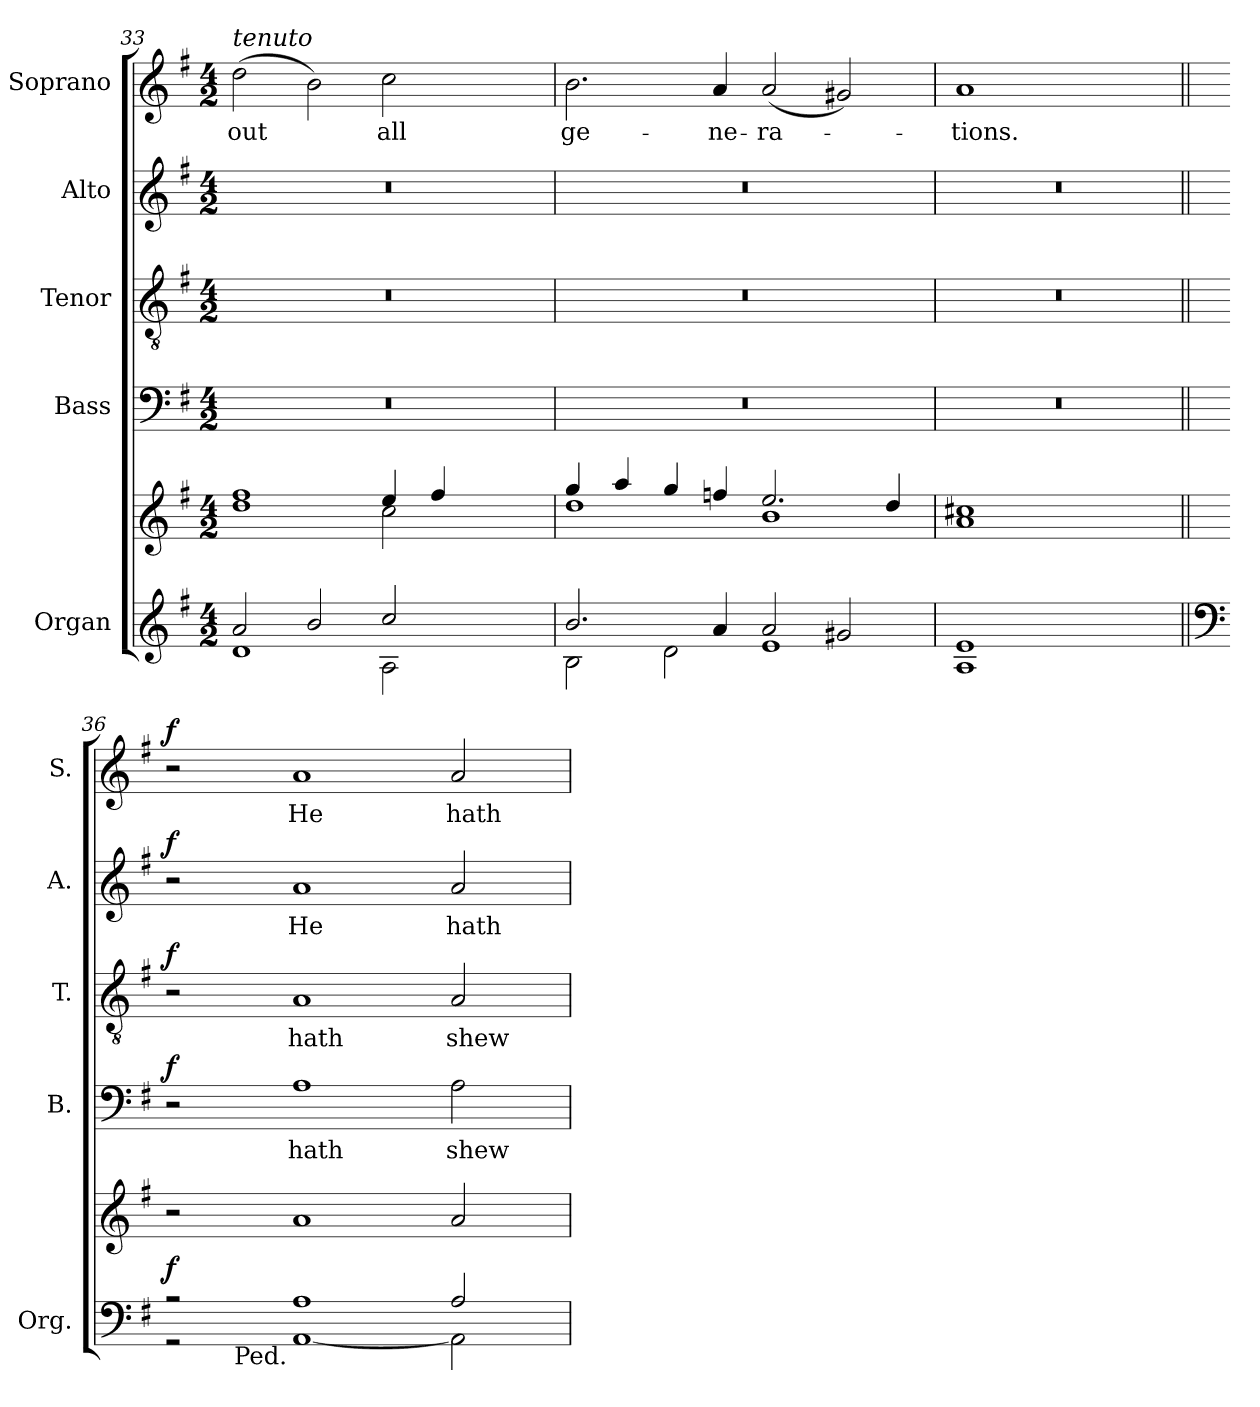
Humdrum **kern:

**kern	**kern	**dynam	**kern	**text	**dynam	**kern	**text	**dynam	**kern	**text	**dynam	**kern	**text	**dynam
*part5	*part5	*part5	*part4	*part4	*part4	*part3	*part3	*part3	*part2	*part2	*part2	*part1	*part1	*part1
*staff6	*staff5	*staff5/6	*staff4	*staff4	*staff4	*staff3	*staff3	*staff3	*staff2	*staff2	*staff2	*staff1	*staff1	*staff1
*I"Organ	*	*	*I"Bass	*	*	*I"Tenor	*	*	*I"Alto	*	*	*I"Soprano	*	*
*I'Org.	*	*	*I'B.	*	*	*I'T.	*	*	*I'A.	*	*	*I'S.	*	*
*clefG2	*clefG2	*	*clefF4	*	*	*clefGv2	*	*	*clefG2	*	*	*clefG2	*	*
*	*	*	*	*	*	*ITrd7c12	*	*	*	*	*	*	*	*
*k[f#]	*k[f#]	*	*k[f#]	*	*	*k[f#]	*	*	*k[f#]	*	*	*k[f#]	*	*
*G:	*G:	*	*G:	*	*	*G:	*	*	*G:	*	*	*G:	*	*
*M4/2	*M4/2	*	*M4/2	*	*	*M4/2	*	*	*M4/2	*	*	*M4/2	*	*
=33	=33	=33	=33	=33	=33	=33	=33	=33	=33	=33	=33	=33	=33	=33
*^	*^	*	*	*	*	*	*	*	*	*	*	*	*	*
!	!	!	!	!	!LO:N:vis=1	!	!	!LO:N:vis=1	!	!	!LO:N:vis=1	!	!	!	!	!
!	!	!	!	!	!	!	!	!	!	!	!	!	!	!LO:TX:a:i:t=tenuto	!	!
!	!	!	!	!	!	!	!	!	!	!	!	!	!	!	!LO:LY:b:color=#000000	!
2ai/	1di	1ff#i	1ddi	.	0r	.	.	0r	.	.	0r	.	.	(2ddi\	-out	.
2bi/	.	.	.	.	.	.	.	.	.	.	.	.	.	2bi\)	.	.
!	!	!	!	!	!	!	!	!	!	!	!	!	!	!	!LO:LY:b:color=#000000	!
2cci/	2Ai\	4eei/	2cci\	.	.	.	.	.	.	.	.	.	.	2cci\	all	.
.	.	4ff#i/	.	.	.	.	.	.	.	.	.	.	.	.	.	.
2ryy	2ryy	2ryy	2ryy	.	.	.	.	.	.	.	.	.	.	2ryy	.	.
!!LO:LB:g=z
=34	=34	=34	=34	=34	=34	=34	=34	=34	=34	=34	=34	=34	=34	=34	=34	=34
!	!	!	!	!	!LO:N:vis=1	!	!	!LO:N:vis=1	!	!	!LO:N:vis=1	!	!	!	!	!
!	!	!	!	!	!	!	!	!	!	!	!	!	!	!	!LO:LY:b:color=#000000	!
2.bi/	2Bi\	4ggi/	1ddi	.	0r	.	.	0r	.	.	0r	.	.	2.bi\	ge-	.
.	.	4aai/	.	.	.	.	.	.	.	.	.	.	.	.	.	.
.	2di\	4ggi/	.	.	.	.	.	.	.	.	.	.	.	.	.	.
!	!	!	!	!	!	!	!	!	!	!	!	!	!	!	!LO:LY:b:color=#000000	!
4ai/	.	4ffni/	.	.	.	.	.	.	.	.	.	.	.	4ai/	-ne-	.
!	!	!	!	!	!	!	!	!	!	!	!	!	!	!	!LO:LY:b:color=#000000	!
2ai/	1ei	2.eei/	1bi	.	.	.	.	.	.	.	.	.	.	(2ai/	-ra-	.
2g#Xi/	.	.	.	.	.	.	.	.	.	.	.	.	.	2g#Xi/)	.	.
.	.	4ddi/	.	.	.	.	.	.	.	.	.	.	.	.	.	.
=35	=35	=35	=35	=35	=35	=35	=35	=35	=35	=35	=35	=35	=35	=35	=35	=35
!	!	!	!	!	!	!	!	!	!	!	!	!	!	!	!LO:LY:b:color=#000000	!
1ei	1Ai	1cc#Xi	1ai	.	0r	.	.	0r	.	.	0r	.	.	1ai	-tions.	.
1ryy	1ryy	1ryy	1ryy	.	.	.	.	.	.	.	.	.	.	1ryy	.	.
*v	*v	*	*	*	*	*	*	*	*	*	*	*	*	*	*	*
*	*v	*v	*	*	*	*	*	*	*	*	*	*	*	*	*
=36||	=36||	=36||	=36||	=36||	=36||	=36||	=36||	=36||	=36||	=36||	=36||	=36||	=36||	=36||
*clefF4	*	*	*	*	*	*	*	*	*	*	*	*	*	*
*^	*	*	*	*	*	*	*	*	*	*	*	*	*	*
*	*^	*	*	*	*	*	*	*	*	*	*	*	*	*	*
2r	2r	8ryy	2r	f	2r	.	f	2r	.	f	2r	.	f	2r	.	f
.	.	16ryy	.	.	.	.	.	.	.	.	.	.	.	.	.	.
.	.	64ryy	.	.	.	.	.	.	.	.	.	.	.	.	.	.
!	!	!LO:TX:b:t=Ped.	!	!	!	!	!	!	!	!	!	!	!	!	!	!
.	.	1ryy	.	.	.	.	.	.	.	.	.	.	.	.	.	.
!	!	!	!	!	!	!LO:LY:b:color=#000000	!	!	!	!	!	!	!	!	!	!
!	!	!	!	!	!	!	!	!	!LO:LY:b:color=#000000	!	!	!	!	!	!	!
!	!	!	!	!	!	!	!	!	!	!	!	!LO:LY:b:color=#000000	!	!	!	!
!	!	!	!	!	!	!	!	!	!	!	!	!	!	!	!LO:LY:b:color=#000000	!
1Ai	[1AAi	.	1ai	.	1Ai	hath	.	1AAi	hath	.	1ai	He	.	1ai	He	.
.	.	2ryy	.	.	.	.	.	.	.	.	.	.	.	.	.	.
!	!	!	!	!	!	!LO:LY:b:color=#000000	!	!	!	!	!	!	!	!	!	!
!	!	!	!	!	!	!	!	!	!LO:LY:b:color=#000000	!	!	!	!	!	!	!
!	!	!	!	!	!	!	!	!	!	!	!	!LO:LY:b:color=#000000	!	!	!	!
!	!	!	!	!	!	!	!	!	!	!	!	!	!	!	!LO:LY:b:color=#000000	!
2Ai/	2AAi\]	.	2ai/	.	2Ai\	shew-	.	2AAi/	shew-	.	2ai/	hath	.	2ai/	hath	.
.	.	4ryy	.	.	.	.	.	.	.	.	.	.	.	.	.	.
.	.	32.ryy	.	.	.	.	.	.	.	.	.	.	.	.	.	.
*v	*v	*v	*	*	*	*	*	*	*	*	*	*	*	*	*	*
=	=	=	=	=	=	=	=	=	=	=	=	=	=	=
*-	*-	*-	*-	*-	*-	*-	*-	*-	*-	*-	*-	*-	*-	*-
